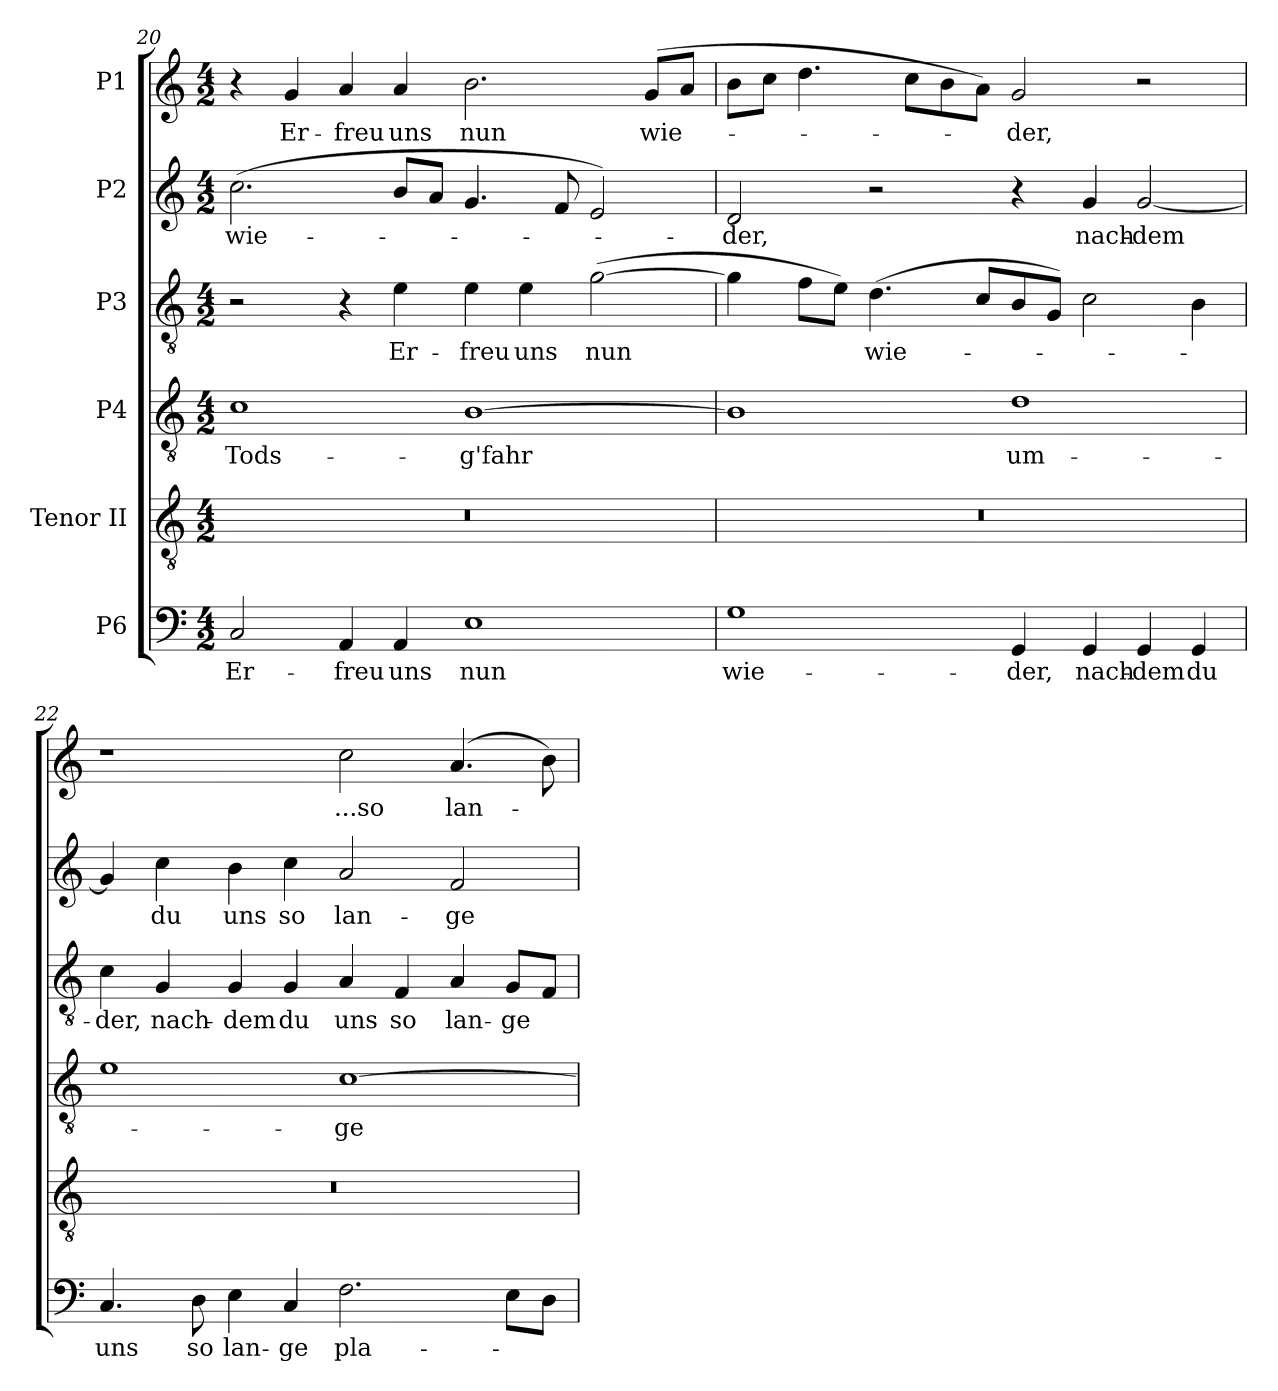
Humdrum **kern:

**kern	**text	**kern	**kern	**text	**kern	**text	**kern	**text	**kern	**text
*part6	*part6	*part5	*part4	*part4	*part3	*part3	*part2	*part2	*part1	*part1
*staff6	*staff6	*staff5	*staff4	*staff4	*staff3	*staff3	*staff2	*staff2	*staff1	*staff1
*I"P6	*	*I"Tenor II	*I"P4	*	*I"P3	*	*I"P2	*	*I"P1	*
*clefF4	*	*clefGv2	*clefGv2	*	*clefGv2	*	*clefG2	*	*clefG2	*
*	*	*ITrd7c12	*ITrd7c12	*	*ITrd7c12	*	*	*	*	*
*k[]	*	*k[]	*k[]	*	*k[]	*	*k[]	*	*k[]	*
*C:	*	*C:	*C:	*	*C:	*	*C:	*	*C:	*
*M4/2	*	*M4/2	*M4/2	*	*M4/2	*	*M4/2	*	*M4/2	*
=20	=20	=20	=20	=20	=20	=20	=20	=20	=20	=20
!	!LO:LY:b:color=#000000	!LO:N:vis=1	!	!	!	!	!	!	!	!
!	!	!	!	!LO:LY:b:color=#000000	!	!	!	!	!	!
!	!	!	!	!	!	!	!	!LO:LY:b:color=#000000	!	!
2Ci/	Er-	0r	1Ci	Tods-	2r	.	(2.cci\	wie-	4r	.
!	!	!	!	!	!	!	!	!	!	!LO:LY:b:color=#000000
.	.	.	.	.	.	.	.	.	4gi/	Er-
!	!LO:LY:b:color=#000000	!	!	!	!	!	!	!	!	!
!	!	!	!	!	!	!	!	!	!	!LO:LY:b:color=#000000
4AAi/	-freu	.	.	.	4r	.	.	.	4ai/	-freu
!	!LO:LY:b:color=#000000	!	!	!	!	!	!	!	!	!
!	!	!	!	!	!	!LO:LY:b:color=#000000	!	!	!	!
!	!	!	!	!	!	!	!	!	!	!LO:LY:b:color=#000000
4AAi/	uns	.	.	.	4Ei\	Er-	8bi/L	.	4ai/	uns
.	.	.	.	.	.	.	8ai/J	.	.	.
!	!LO:LY:b:color=#000000	!	!	!	!	!	!	!	!	!
!	!	!	!	!LO:LY:b:color=#000000	!	!	!	!	!	!
!	!	!	!	!	!	!LO:LY:b:color=#000000	!	!	!	!
!	!	!	!	!	!	!	!	!	!	!LO:LY:b:color=#000000
1Ei	nun	.	[1BBi	-g'fahr	4Ei\	-freu	4.gi/	.	2.bi\	nun
!	!	!	!	!	!	!LO:LY:b:color=#000000	!	!	!	!
.	.	.	.	.	4Ei\	uns	.	.	.	.
.	.	.	.	.	.	.	8fi/	.	.	.
!	!	!	!	!	!	!LO:LY:b:color=#000000	!	!	!	!
.	.	.	.	.	([2Gi\	nun	2ei/)	.	.	.
!	!	!	!	!	!	!	!	!	!	!LO:LY:b:color=#000000
.	.	.	.	.	.	.	.	.	(8gi/L	wie-
.	.	.	.	.	.	.	.	.	8ai/J	.
!!LO:LB:g=z
=21	=21	=21	=21	=21	=21	=21	=21	=21	=21	=21
!	!LO:LY:b:color=#000000	!LO:N:vis=1	!	!	!	!	!	!	!	!
!	!	!	!	!	!	!	!	!LO:LY:b:color=#000000	!	!
1Gi	wie-	0r	1BBi]	.	4Gi\]	.	2di/	-der,	8bi\L	.
.	.	.	.	.	.	.	.	.	8cci\J	.
.	.	.	.	.	8Fi\L	.	.	.	4.ddi\	.
.	.	.	.	.	8Ei\J)	.	.	.	.	.
!	!	!	!	!	!	!LO:LY:b:color=#000000	!	!	!	!
.	.	.	.	.	(4.Di\	wie-	2r	.	.	.
.	.	.	.	.	.	.	.	.	8cci\L	.
.	.	.	.	.	.	.	.	.	8bi\	.
.	.	.	.	.	8Ci/L	.	.	.	8ai\J)	.
!	!LO:LY:b:color=#000000	!	!	!	!	!	!	!	!	!
!	!	!	!	!LO:LY:b:color=#000000	!	!	!	!	!	!
!	!	!	!	!	!	!	!	!	!	!LO:LY:b:color=#000000
4GGi/	-der,	.	1Di	um-	8BBi/	.	4r	.	2gi/	-der,
.	.	.	.	.	8GGi/J)	.	.	.	.	.
!	!LO:LY:b:color=#000000	!	!	!	!	!	!	!	!	!
!	!	!	!	!	!	!	!	!LO:LY:b:color=#000000	!	!
4GGi/	nach-	.	.	.	2Ci\	.	4gi/	nach-	.	.
!	!LO:LY:b:color=#000000	!	!	!	!	!	!	!	!	!
!	!	!	!	!	!	!	!	!LO:LY:b:color=#000000	!	!
4GGi/	-dem	.	.	.	.	.	[2gi/	-dem	2r	.
!	!LO:LY:b:color=#000000	!	!	!	!	!	!	!	!	!
4GGi/	du	.	.	.	4BBi\	.	.	.	.	.
=22	=22	=22	=22	=22	=22	=22	=22	=22	=22	=22
!	!LO:LY:b:color=#000000	!LO:N:vis=1	!	!	!	!	!	!	!	!
!	!	!	!	!	!	!LO:LY:b:color=#000000	!	!	!	!
4.Ci/	uns	0r	1Ei	.	4Ci\	-der,	4gi/]	.	1r	.
!	!	!	!	!	!	!LO:LY:b:color=#000000	!	!	!	!
!	!	!	!	!	!	!	!	!LO:LY:b:color=#000000	!	!
.	.	.	.	.	4GGi/	nach-	4cci\	du	.	.
!	!LO:LY:b:color=#000000	!	!	!	!	!	!	!	!	!
8Di\	so	.	.	.	.	.	.	.	.	.
!	!LO:LY:b:color=#000000	!	!	!	!	!	!	!	!	!
!	!	!	!	!	!	!LO:LY:b:color=#000000	!	!	!	!
!	!	!	!	!	!	!	!	!LO:LY:b:color=#000000	!	!
4Ei\	lan-	.	.	.	4GGi/	-dem	4bi\	uns	.	.
!	!LO:LY:b:color=#000000	!	!	!	!	!	!	!	!	!
!	!	!	!	!	!	!LO:LY:b:color=#000000	!	!	!	!
!	!	!	!	!	!	!	!	!LO:LY:b:color=#000000	!	!
4Ci/	-ge	.	.	.	4GGi/	du	4cci\	so	.	.
!	!LO:LY:b:color=#000000	!	!	!	!	!	!	!	!	!
!	!	!	!	!LO:LY:b:color=#000000	!	!	!	!	!	!
!	!	!	!	!	!	!LO:LY:b:color=#000000	!	!	!	!
!	!	!	!	!	!	!	!	!LO:LY:b:color=#000000	!	!
!	!	!	!	!	!	!	!	!	!	!LO:LY:b:color=#000000
2.Fi\	pla-	.	[1Ci	-ge-	4AAi/	uns	2ai/	lan-	2cci\	...so
!	!	!	!	!	!	!LO:LY:b:color=#000000	!	!	!	!
.	.	.	.	.	4FFi/	so	.	.	.	.
!	!	!	!	!	!	!LO:LY:b:color=#000000	!	!	!	!
!	!	!	!	!	!	!	!	!LO:LY:b:color=#000000	!	!
!	!	!	!	!	!	!	!	!	!	!LO:LY:b:color=#000000
.	.	.	.	.	4AAi/	lan-	2fi/	-ge	(4.ai/	lan-
!	!	!	!	!	!	!LO:LY:b:color=#000000	!	!	!	!
8Ei\L	.	.	.	.	8GGi/L	-ge	.	.	.	.
8Di\J	.	.	.	.	8FFi/J	.	.	.	8bi\)	.
=	=	=	=	=	=	=	=	=	=	=
*-	*-	*-	*-	*-	*-	*-	*-	*-	*-	*-
